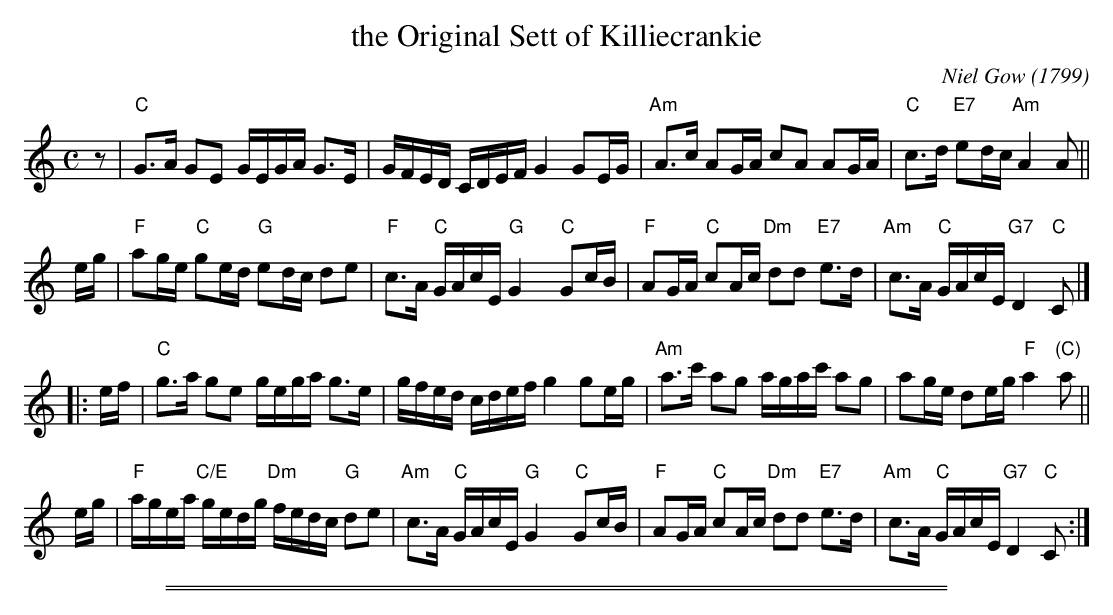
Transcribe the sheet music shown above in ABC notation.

X:1
T: the Original Sett of Killiecrankie
O: Niel Gow (1799)
M: C
L: 1/16
K: C
z2 \
| "C"G3A G2E2 GEGA G3E | GFED CDEF G4 G2EG \
| "Am"A3c A2GA c2A2 A2GA | "C"c3d "E7"e2dc "Am"A4 A2 ||
eg \
| "F"a2ge "C"g2ed "G"e2dc d2e2 | "F"c3A "C"GAcE "G"G4 y"C"G2cB \
| "F"A2GA "C"c2Ac "Dm"d2d2 "E7"e3d | "Am"c3A "C"GAcE "G7"D4 "C"C2 |]
|: ef \
| "C"g3a g2e2 gega g3e | gfed cdef g4 g2eg \
| "Am"a3c' a2g2 agac' a2g2 | a2ge d2eg "F"a4 "(C)"a2 ||
eg \
| "F"agea "C/E"gedg "Dm"fedc "G"d2e2 | "Am"c3A "C"GAcE "G"G4 y"C"G2cB \
| "F"A2GA "C"c2Ac "Dm"d2d2 "E7"e3d | "Am"c3A "C"GAcE "G7"D4 "C"C2 :|
